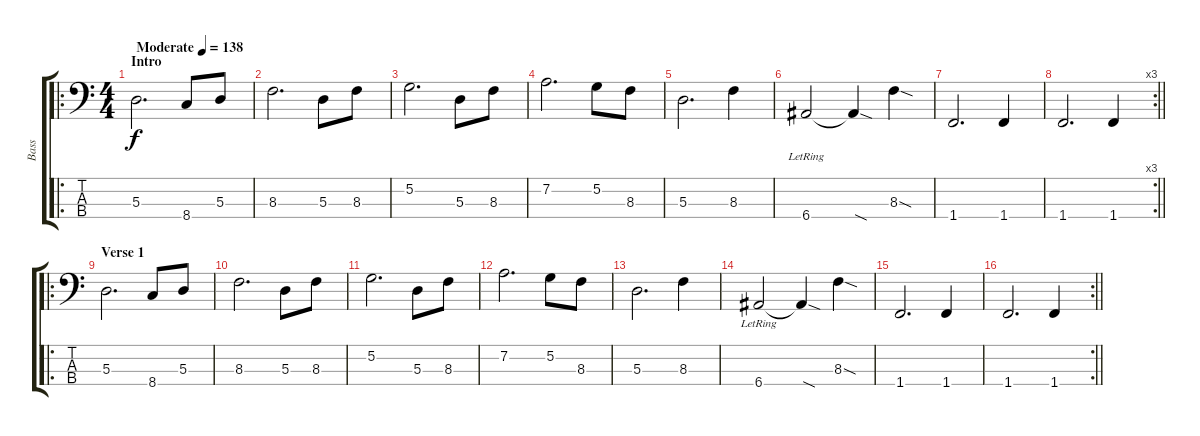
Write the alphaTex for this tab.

\track ("Bass" "Bass") {instrument electricbassfinger}
\staff {score tabs}
\tuning (G2 D2 A1 E1) {hide}
\ro
\ts (4 4)
\section ("" "Intro")
\tempo (138 "Moderate")
\clef f4
\ks c
5.3.2{d dy f instrument electricbassfinger} 8.4.8 5.3.8 |
8.3.2{d} 5.3.8 8.3.8 |
5.2.2{d} 5.3.8 8.3.8 |
7.2.2{d} 5.2.8 8.3.8 |
5.3.2{d} 8.3.4 |
6.4{lr}.2 6.4{sod t}.4 8.3{sod}.4 |
1.4.2{d} 1.4.4 |
\rc 3
\barLineRight lightlight
1.4.2{d} 1.4.4 |
\ro
\section ("" "Verse 1")
5.3.2{d} 8.4.8 5.3.8 |
8.3.2{d} 5.3.8 8.3.8 |
5.2.2{d} 5.3.8 8.3.8 |
7.2.2{d} 5.2.8 8.3.8 |
5.3.2{d} 8.3.4 |
6.4{lr}.2 6.4{sod t}.4 8.3{sod}.4 |
1.4.2{d} 1.4.4 |
\rc 2
\barLineRight lightlight
1.4.2{d} 1.4.4
